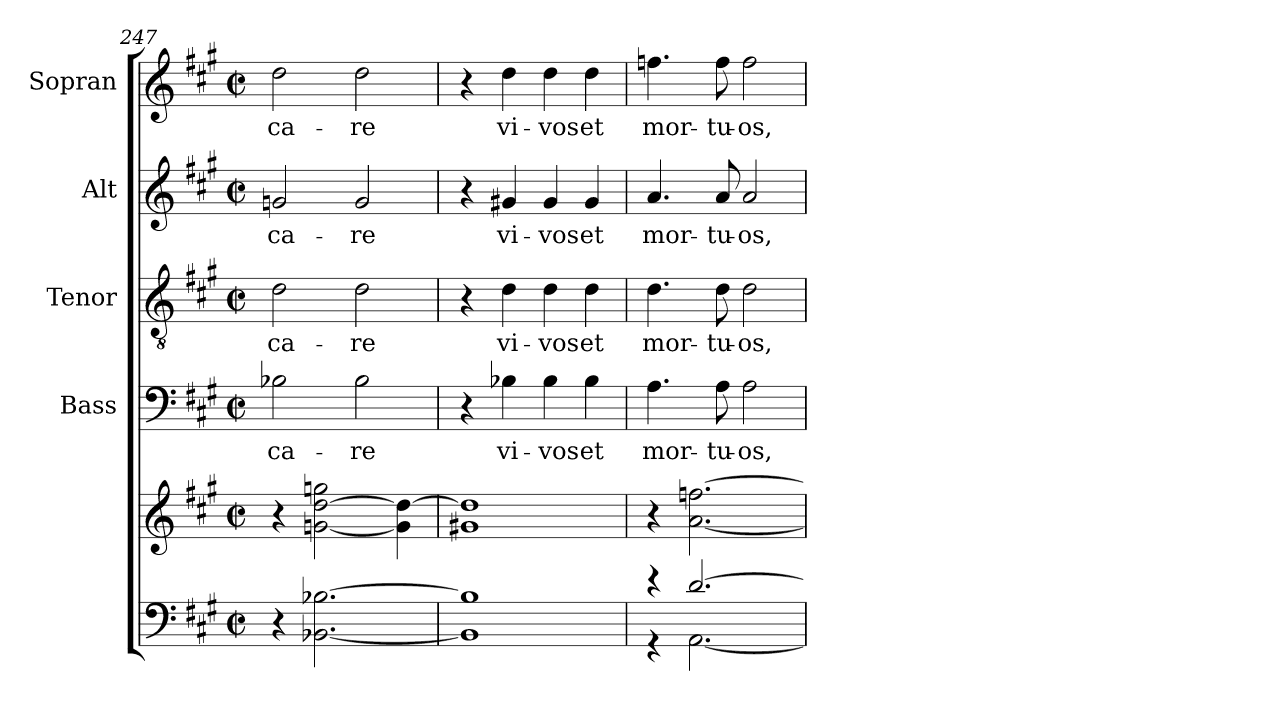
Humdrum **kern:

**kern	**kern	**kern	**text	**kern	**text	**kern	**text	**kern	**text
*part5	*part5	*part4	*part4	*part3	*part3	*part2	*part2	*part1	*part1
*staff6	*staff5	*staff4	*staff4	*staff3	*staff3	*staff2	*staff2	*staff1	*staff1
*	*	*I"Bass	*	*I"Tenor	*	*I"Alt	*	*I"Sopran	*
*	*	*I'B.	*	*I'T.	*	*I'A.	*	*I'S.	*
!!LO:PB:g=z
*clefF4	*clefG2	*clefF4	*	*clefGv2	*	*clefG2	*	*clefG2	*
*k[f#c#g#]	*k[f#c#g#]	*k[f#c#g#]	*	*k[f#c#g#]	*	*k[f#c#g#]	*	*k[f#c#g#]	*
*A:	*A:	*A:	*	*A:	*	*A:	*	*A:	*
*M2/2	*M2/2	*M2/2	*	*M2/2	*	*M2/2	*	*M2/2	*
*met(c|)	*met(c|)	*met(c|)	*	*met(c|)	*	*met(c|)	*	*met(c|)	*
=247	=247	=247	=247	=247	=247	=247	=247	=247	=247
!	!	!	!LO:LY:b	!	!LO:LY:b	!	!LO:LY:b	!	!LO:LY:b
4r	4r	2B-X\	-ca-	2d\	-ca-	2gn/	-ca-	2dd\	-ca-
[2.BB-X\ [2.B-X\	[2gn\ [2dd\ 2ggn\	.	.	.	.	.	.	.	.
!	!	!	!LO:LY:b	!	!LO:LY:b	!	!LO:LY:b	!	!LO:LY:b
.	.	2B-\	-re	2d\	-re	2g/	-re	2dd\	-re
.	4g\] 4dd\_	.	.	.	.	.	.	.	.
=248	=248	=248	=248	=248	=248	=248	=248	=248	=248
1BB-] 1B-]	1g#X 1dd]	4r	.	4r	.	4r	.	4r	.
!	!	!	!LO:LY:b	!	!LO:LY:b	!	!LO:LY:b	!	!LO:LY:b
.	.	4B-X\	vi-	4d\	vi-	4g#X/	vi-	4dd\	vi-
!	!	!	!LO:LY:b	!	!LO:LY:b	!	!LO:LY:b	!	!LO:LY:b
.	.	4B-\	-vos	4d\	-vos	4g#/	-vos	4dd\	-vos
!	!	!	!LO:LY:b	!	!LO:LY:b	!	!LO:LY:b	!	!LO:LY:b
.	.	4B-\	et	4d\	et	4g#/	et	4dd\	et
=249	=249	=249	=249	=249	=249	=249	=249	=249	=249
*^	*	*	*	*	*	*	*	*	*
!	!	!	!	!LO:LY:b	!	!LO:LY:b	!	!LO:LY:b	!	!LO:LY:b
4r	4r	4r	4.A\	mor-	4.d\	mor-	4.a/	mor-	4.ffn\	mor-
[>2.d/	[<2.AA\	[2.a\ [2.ffn\	.	.	.	.	.	.	.	.
!	!	!	!	!LO:LY:b	!	!LO:LY:b	!	!LO:LY:b	!	!LO:LY:b
.	.	.	8A\	-tu-	8d\	-tu-	8a/	-tu-	8ff\	-tu-
!	!	!	!	!LO:LY:b	!	!LO:LY:b	!	!LO:LY:b	!	!LO:LY:b
.	.	.	2A\	-os,	2d\	-os,	2a/	-os,	2ff\	-os,
*v	*v	*	*	*	*	*	*	*	*	*
=	=	=	=	=	=	=	=	=	=
*-	*-	*-	*-	*-	*-	*-	*-	*-	*-
